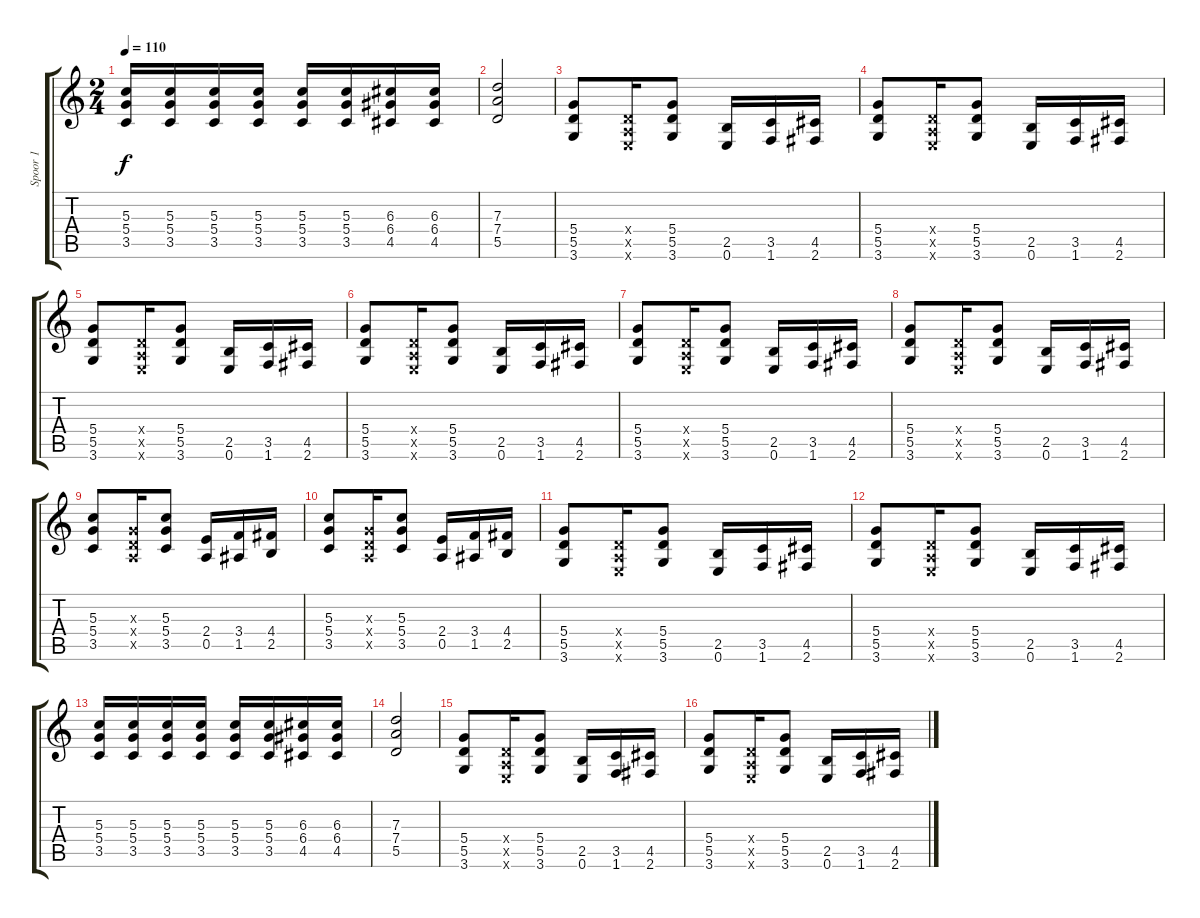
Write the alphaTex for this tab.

\track ("Spoor 1" "Spoor 1") {instrument distortionguitar}
\staff {score tabs}
\tuning (E4 B3 G3 D3 A2 E2) {hide}
\ts (2 4)
\tempo 110
\clef g2
\ks c
(5.3 5.4 3.5).16{dy f} (5.3 5.4 3.5).16 (5.3 5.4 3.5).16 (5.3 5.4 3.5).16 (5.3 5.4 3.5).16 (5.3 5.4 3.5).16 (6.3 6.4 4.5).16 (6.3 6.4 4.5).16 |
(7.3 7.4 5.5).2 |
(5.4 5.5 3.6).8 (0.4{x} 0.5{x} 0.6{x}).16 (5.4 5.5 3.6).8 (2.5 0.6).16 (3.5 1.6).16 (4.5 2.6).16 |
(5.4 5.5 3.6).8 (0.4{x} 0.5{x} 0.6{x}).16 (5.4 5.5 3.6).8 (2.5 0.6).16 (3.5 1.6).16 (4.5 2.6).16 |
(5.4 5.5 3.6).8 (0.4{x} 0.5{x} 0.6{x}).16 (5.4 5.5 3.6).8 (2.5 0.6).16 (3.5 1.6).16 (4.5 2.6).16 |
(5.4 5.5 3.6).8 (0.4{x} 0.5{x} 0.6{x}).16 (5.4 5.5 3.6).8 (2.5 0.6).16 (3.5 1.6).16 (4.5 2.6).16 |
(5.4 5.5 3.6).8 (0.4{x} 0.5{x} 0.6{x}).16 (5.4 5.5 3.6).8 (2.5 0.6).16 (3.5 1.6).16 (4.5 2.6).16 |
(5.4 5.5 3.6).8 (0.4{x} 0.5{x} 0.6{x}).16 (5.4 5.5 3.6).8 (2.5 0.6).16 (3.5 1.6).16 (4.5 2.6).16 |
(5.3 5.4 3.5).8 (0.3{x} 0.4{x} 0.5{x}).16 (5.3 5.4 3.5).8 (2.4 0.5).16 (3.4 1.5).16 (4.4 2.5).16 |
(5.3 5.4 3.5).8 (0.3{x} 0.4{x} 0.5{x}).16 (5.3 5.4 3.5).8 (2.4 0.5).16 (3.4 1.5).16 (4.4 2.5).16 |
(5.4 5.5 3.6).8 (0.4{x} 0.5{x} 0.6{x}).16 (5.4 5.5 3.6).8 (2.5 0.6).16 (3.5 1.6).16 (4.5 2.6).16 |
(5.4 5.5 3.6).8 (0.4{x} 0.5{x} 0.6{x}).16 (5.4 5.5 3.6).8 (2.5 0.6).16 (3.5 1.6).16 (4.5 2.6).16 |
(5.3 5.4 3.5).16 (5.3 5.4 3.5).16 (5.3 5.4 3.5).16 (5.3 5.4 3.5).16 (5.3 5.4 3.5).16 (5.3 5.4 3.5).16 (6.3 6.4 4.5).16 (6.3 6.4 4.5).16 |
(7.3 7.4 5.5).2 |
(5.4 5.5 3.6).8 (0.4{x} 0.5{x} 0.6{x}).16 (5.4 5.5 3.6).8 (2.5 0.6).16 (3.5 1.6).16 (4.5 2.6).16 |
(5.4 5.5 3.6).8 (0.4{x} 0.5{x} 0.6{x}).16 (5.4 5.5 3.6).8 (2.5 0.6).16 (3.5 1.6).16 (4.5 2.6).16
